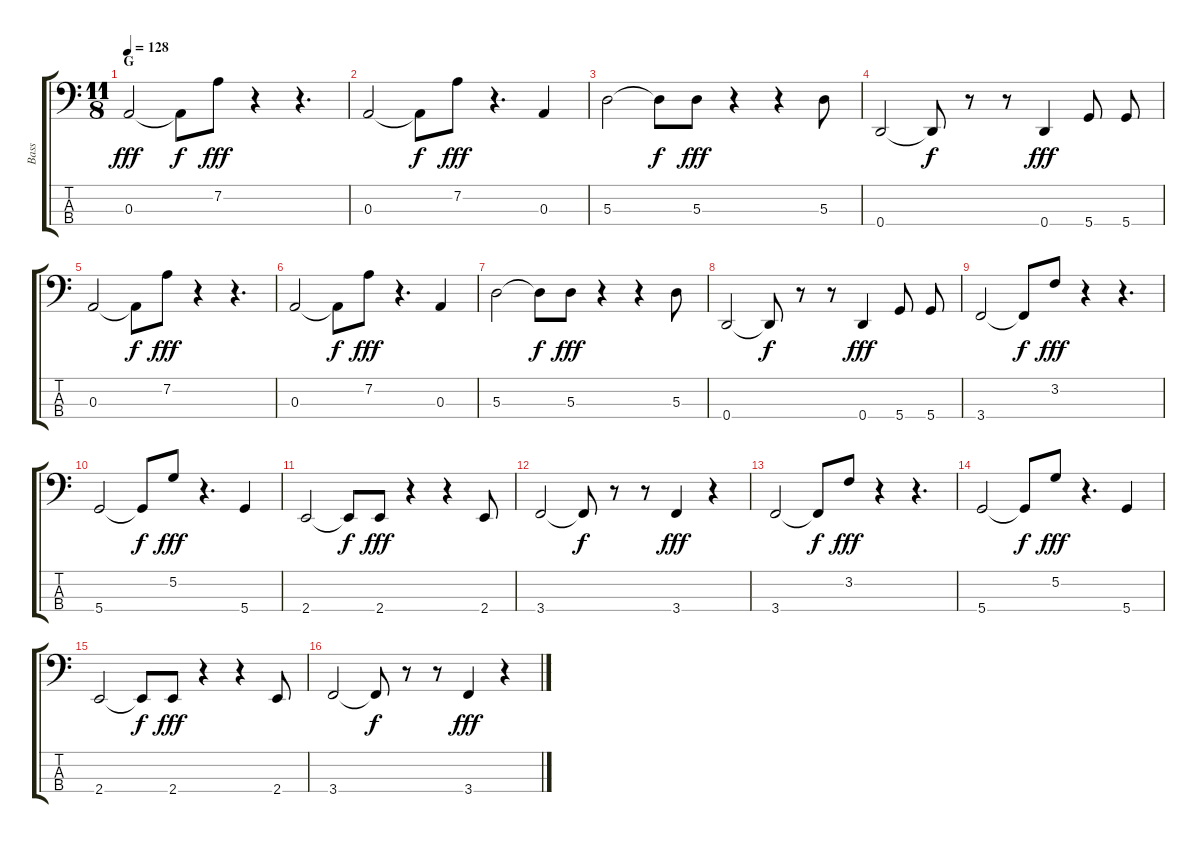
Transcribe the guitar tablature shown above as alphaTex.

\track ("Bass" "Bass") {instrument electricbassfinger}
\staff {score tabs}
\tuning (G2 D2 A1 D1) {hide}
\ts (11 8)
\section ("" "G")
\tempo 128
\clef f4
\ks c
0.3.2{dy fff} 0.3{t}.8{dy f} 7.2.8{dy fff} r.4 r.4{d} |
0.3.2 0.3{t}.8{dy f} 7.2.8{dy fff} r.4{d} 0.3.4 |
5.3.2 5.3{t}.8{dy f} 5.3.8{dy fff} r.4 r.4 5.3.8 |
0.4.2 0.4{t}.8{dy f} r.8 r.8 0.4.4{dy fff} 5.4.8 5.4.8 |
0.3.2 0.3{t}.8{dy f} 7.2.8{dy fff} r.4 r.4{d} |
0.3.2 0.3{t}.8{dy f} 7.2.8{dy fff} r.4{d} 0.3.4 |
5.3.2 5.3{t}.8{dy f} 5.3.8{dy fff} r.4 r.4 5.3.8 |
0.4.2 0.4{t}.8{dy f} r.8 r.8 0.4.4{dy fff} 5.4.8 5.4.8 |
3.4.2 3.4{t}.8{dy f} 3.2.8{dy fff} r.4 r.4{d} |
5.4.2 5.4{t}.8{dy f} 5.2.8{dy fff} r.4{d} 5.4.4 |
2.4.2 2.4{t}.8{dy f} 2.4.8{dy fff} r.4 r.4 2.4.8 |
3.4.2 3.4{t}.8{dy f} r.8 r.8 3.4.4{dy fff} r.4 |
3.4.2 3.4{t}.8{dy f} 3.2.8{dy fff} r.4 r.4{d} |
5.4.2 5.4{t}.8{dy f} 5.2.8{dy fff} r.4{d} 5.4.4 |
2.4.2 2.4{t}.8{dy f} 2.4.8{dy fff} r.4 r.4 2.4.8 |
3.4.2 3.4{t}.8{dy f} r.8 r.8 3.4.4{dy fff} r.4
